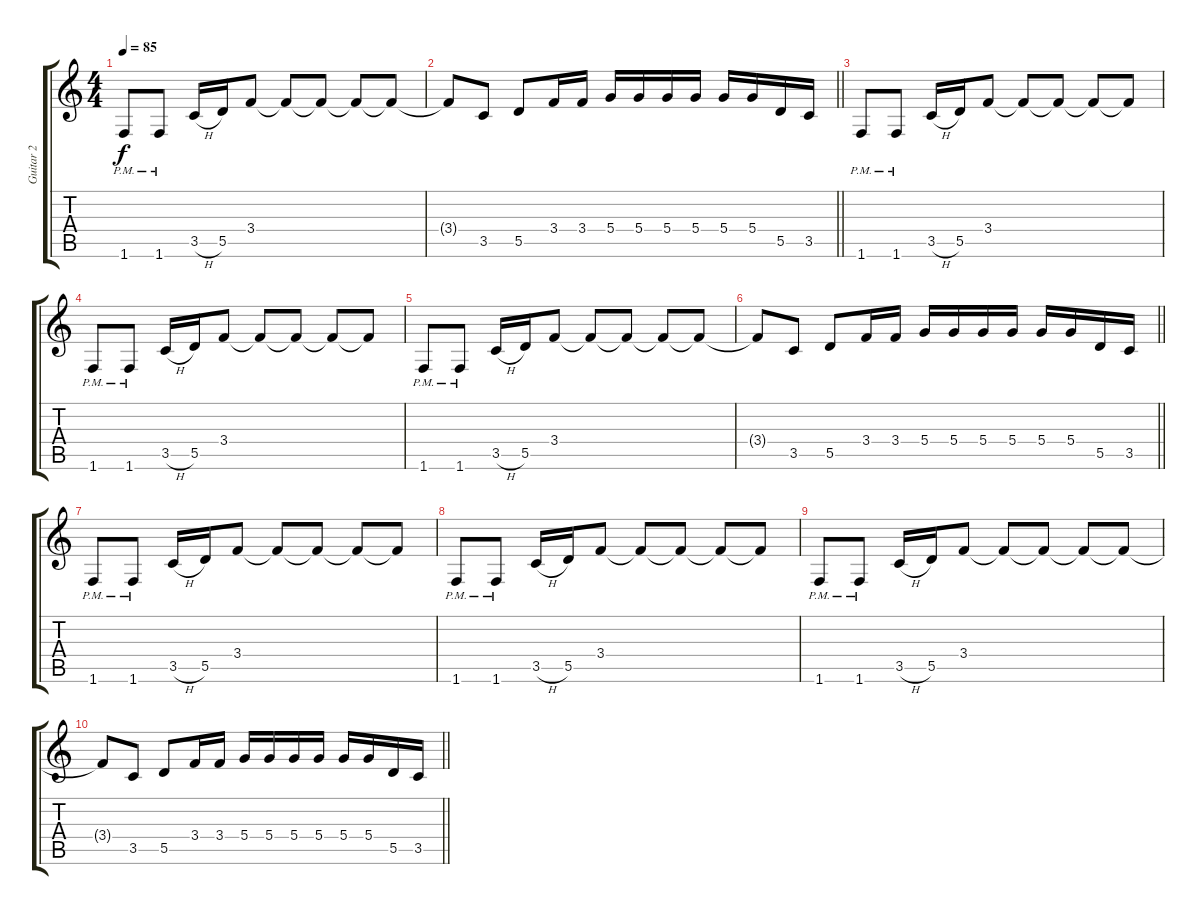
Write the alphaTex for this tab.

\track ("Guitar 2" "Guitar 2") {instrument overdrivenguitar}
\staff {score tabs}
\tuning (E4 B3 G3 D3 A2 E2) {hide}
\ts (4 4)
\tempo 85
\clef g2
\ks c
1.6{pm}.8{dy f} 1.6{pm}.8 3.5{h}.16 5.5.16 3.4.8 3.4{t}.8 3.4{t}.8 3.4{t}.8 3.4{t}.8 |
\barLineRight lightlight
3.4{t}.8 3.5.8 5.5.8 3.4.16 3.4.16 5.4.16 5.4.16 5.4.16 5.4.16 5.4.16 5.4.16 5.5.16 3.5.16 |
1.6{pm}.8 1.6{pm}.8 3.5{h}.16 5.5.16 3.4.8 3.4{t}.8 3.4{t}.8 3.4{t}.8 3.4{t}.8 |
1.6{pm}.8 1.6{pm}.8 3.5{h}.16 5.5.16 3.4.8 3.4{t}.8 3.4{t}.8 3.4{t}.8 3.4{t}.8 |
1.6{pm}.8 1.6{pm}.8 3.5{h}.16 5.5.16 3.4.8 3.4{t}.8 3.4{t}.8 3.4{t}.8 3.4{t}.8 |
\barLineRight lightlight
3.4{t}.8 3.5.8 5.5.8 3.4.16 3.4.16 5.4.16 5.4.16 5.4.16 5.4.16 5.4.16 5.4.16 5.5.16 3.5.16 |
1.6{pm}.8 1.6{pm}.8 3.5{h}.16 5.5.16 3.4.8 3.4{t}.8 3.4{t}.8 3.4{t}.8 3.4{t}.8 |
1.6{pm}.8 1.6{pm}.8 3.5{h}.16 5.5.16 3.4.8 3.4{t}.8 3.4{t}.8 3.4{t}.8 3.4{t}.8 |
1.6{pm}.8 1.6{pm}.8 3.5{h}.16 5.5.16 3.4.8 3.4{t}.8 3.4{t}.8 3.4{t}.8 3.4{t}.8 |
\barLineRight lightlight
3.4{t}.8 3.5.8 5.5.8 3.4.16 3.4.16 5.4.16 5.4.16 5.4.16 5.4.16 5.4.16 5.4.16 5.5.16 3.5.16
